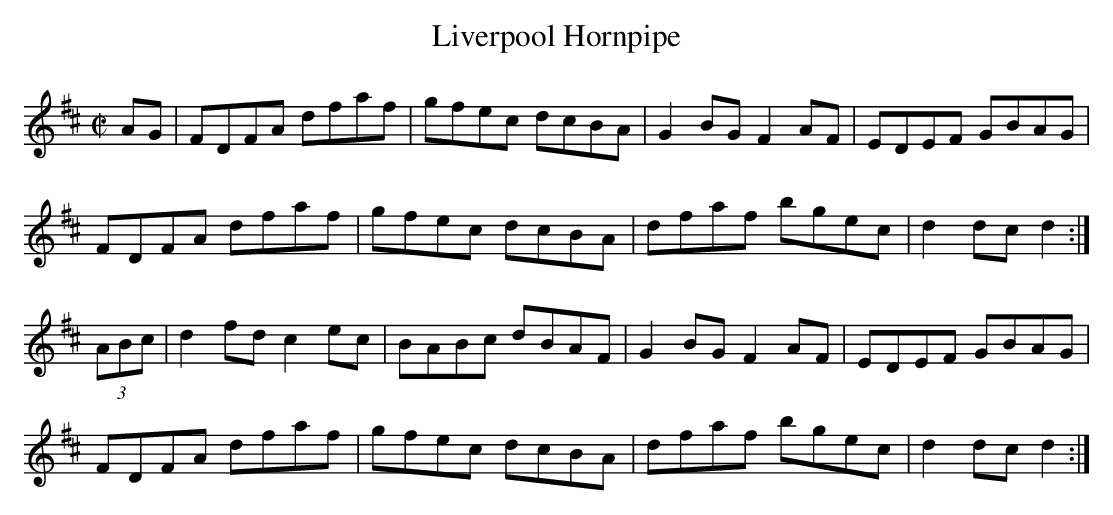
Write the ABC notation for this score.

X:1
T:Liverpool Hornpipe
M:C|
K:D
AG| FDFA dfaf | gfec dcBA | G2BG F2AF | EDEF GBAG |
    FDFA dfaf | gfec dcBA | dfaf bgec | d2dc d2:|
(3ABc | d2fd c2ec | BABc dBAF | G2BG F2AF | EDEF GBAG |
        FDFA dfaf | gfec dcBA | dfaf bgec | d2dc d2:|
